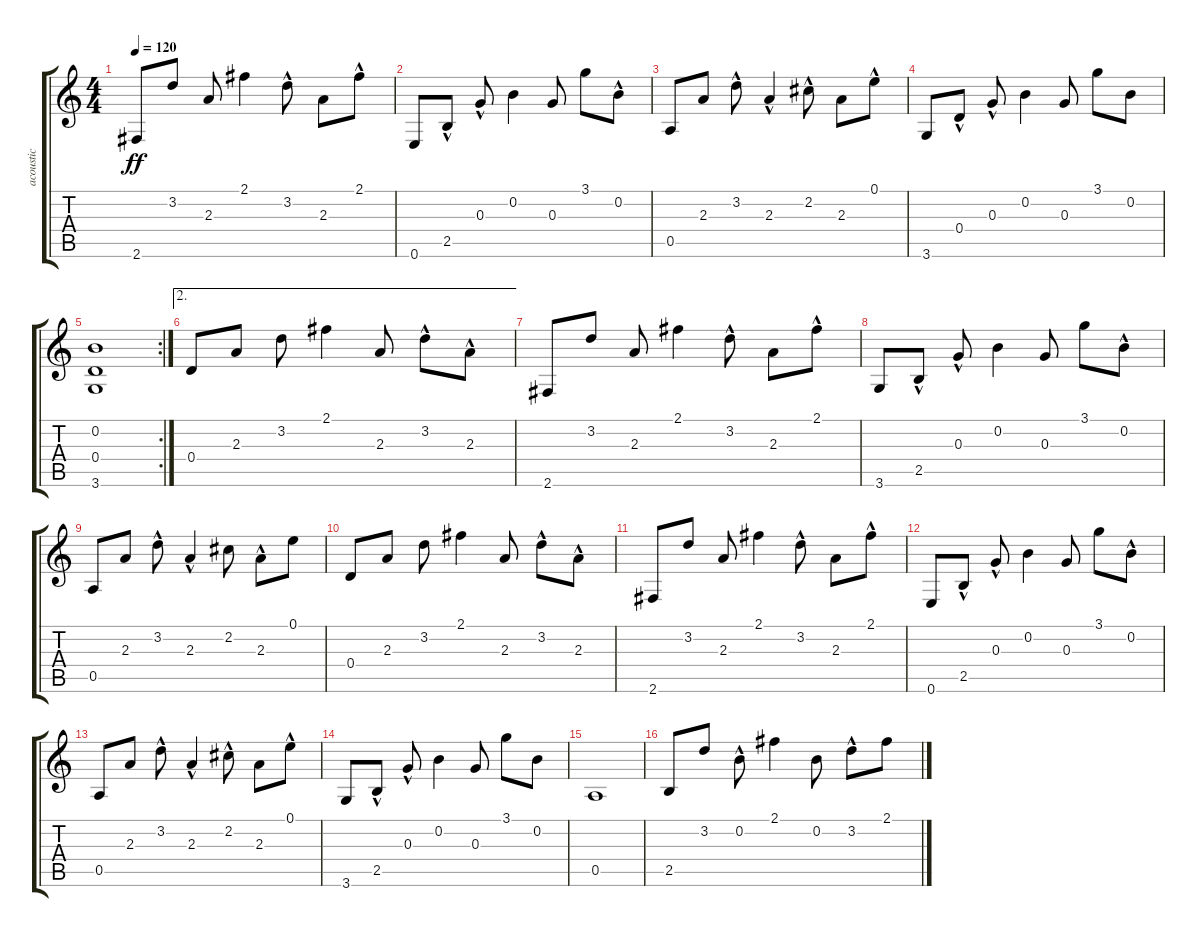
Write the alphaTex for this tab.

\track ("acoustic" "acoustic") {instrument electricguitarclean}
\staff {score tabs}
\tuning (E4 B3 G3 D3 A2 E2) {hide}
\ts (4 4)
\tempo 120
\clef g2
\ks c
2.6.8{dy ff} 3.2.8 2.3.8 2.1.4 3.2{hac}.8 2.3.8 2.1{hac}.8 |
0.6.8 2.5{hac}.8 0.3{hac}.8 0.2.4 0.3.8 3.1.8 0.2{hac}.8 |
0.5.8 2.3.8 3.2{hac}.8 2.3{hac}.4 2.2{hac}.8 2.3.8 0.1{hac}.8 |
3.6.8 0.4{hac}.8 0.3{hac}.8 0.2.4 0.3.8 3.1.8 0.2.8 |
\rc 2
(0.2 0.4 3.6).1 |
\ae 2
0.4.8 2.3.8 3.2.8 2.1.4 2.3.8 3.2{hac}.8 2.3{hac}.8 |
2.6.8 3.2.8 2.3.8 2.1.4 3.2{hac}.8 2.3.8 2.1{hac}.8 |
3.6.8 2.5{hac}.8 0.3{hac}.8 0.2.4 0.3.8 3.1.8 0.2{hac}.8 |
0.5.8 2.3.8 3.2{hac}.8 2.3{hac}.4 2.2.8 2.3{hac}.8 0.1.8 |
0.4.8 2.3.8 3.2.8 2.1.4 2.3.8 3.2{hac}.8 2.3{hac}.8 |
2.6.8 3.2.8 2.3.8 2.1.4 3.2{hac}.8 2.3.8 2.1{hac}.8 |
0.6.8 2.5{hac}.8 0.3{hac}.8 0.2.4 0.3.8 3.1.8 0.2{hac}.8 |
0.5.8 2.3.8 3.2{hac}.8 2.3{hac}.4 2.2{hac}.8 2.3.8 0.1{hac}.8 |
3.6.8 2.5{hac}.8 0.3{hac}.8 0.2.4 0.3.8 3.1.8 0.2.8 |
0.5.1 |
2.5.8 3.2.8 0.2{hac}.8 2.1.4 0.2.8 3.2{hac}.8 2.1.8
